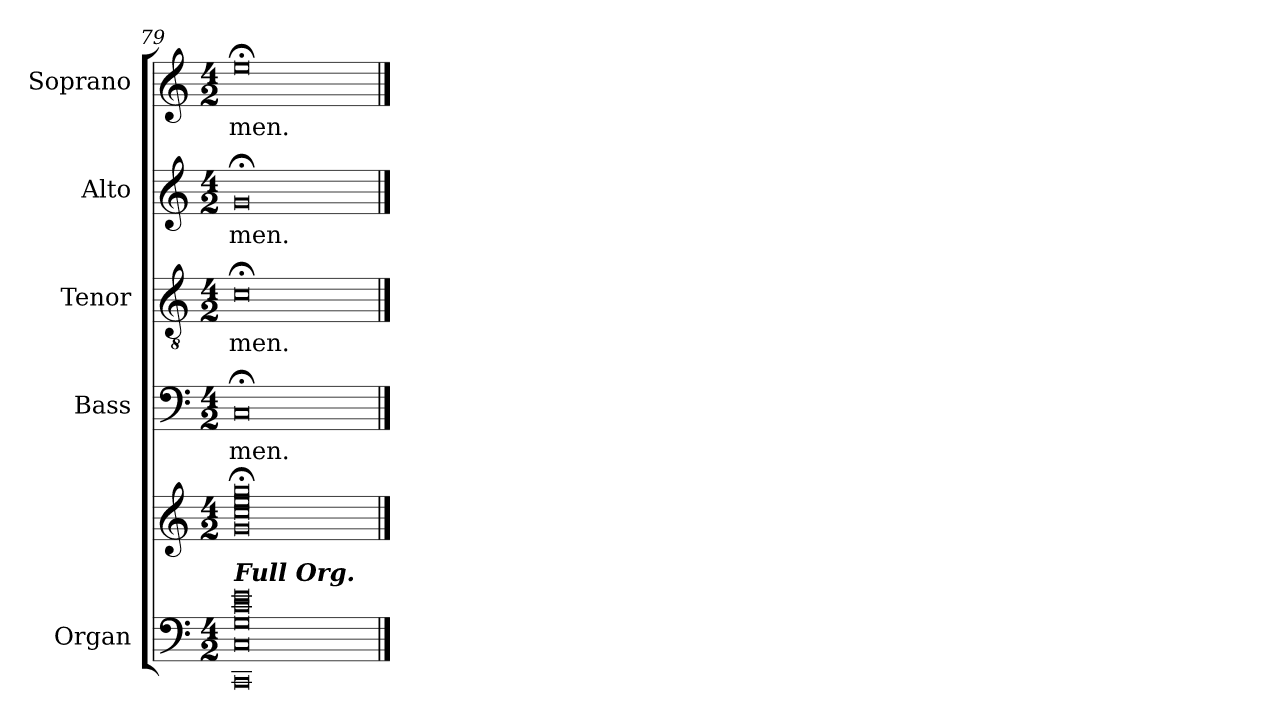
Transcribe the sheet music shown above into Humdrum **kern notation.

**kern	**kern	**kern	**text	**kern	**text	**kern	**text	**kern	**text
*part5	*part5	*part4	*part4	*part3	*part3	*part2	*part2	*part1	*part1
*staff6	*staff5	*staff4	*staff4	*staff3	*staff3	*staff2	*staff2	*staff1	*staff1
*I"Organ	*	*I"Bass	*	*I"Tenor	*	*I"Alto	*	*I"Soprano	*
*	*	*I'B.	*	*I'T	*	*I'A.	*	*I'S.	*
*clefF4	*clefG2	*clefF4	*	*clefGv2	*	*clefG2	*	*clefG2	*
*k[]	*k[]	*k[]	*	*k[]	*	*k[]	*	*k[]	*
*C:	*C:	*C:	*	*C:	*	*C:	*	*C:	*
*M4/2	*M4/2	*M4/2	*	*M4/2	*	*M4/2	*	*M4/2	*
=79	=79	=79	=79	=79	=79	=79	=79	=79	=79
*^	*^	*	*	*	*	*	*	*	*
*	*^	*	*	*	*	*	*	*	*	*	*
!	!	!	!LO:TX:b:Bi:t=Full Org.	!	!	!	!	!	!	!	!	!
!	!	!	!	!	!	!LO:LY:b	!	!LO:LY:b	!	!LO:LY:b	!	!LO:LY:b
0G/ 0c/ 0e/	0ryy	0CC\ 0C\	0g/;< 0cc/;< 0ee/;< 0gg/;<	0ryy	0C;<	-men.	0c;<	-men.	0g;<	-men.	0ee;<	-men.
*v	*v	*v	*	*	*	*	*	*	*	*	*	*
*	*v	*v	*	*	*	*	*	*	*	*
==	==	==	==	==	==	==	==	==	==
*-	*-	*-	*-	*-	*-	*-	*-	*-	*-
